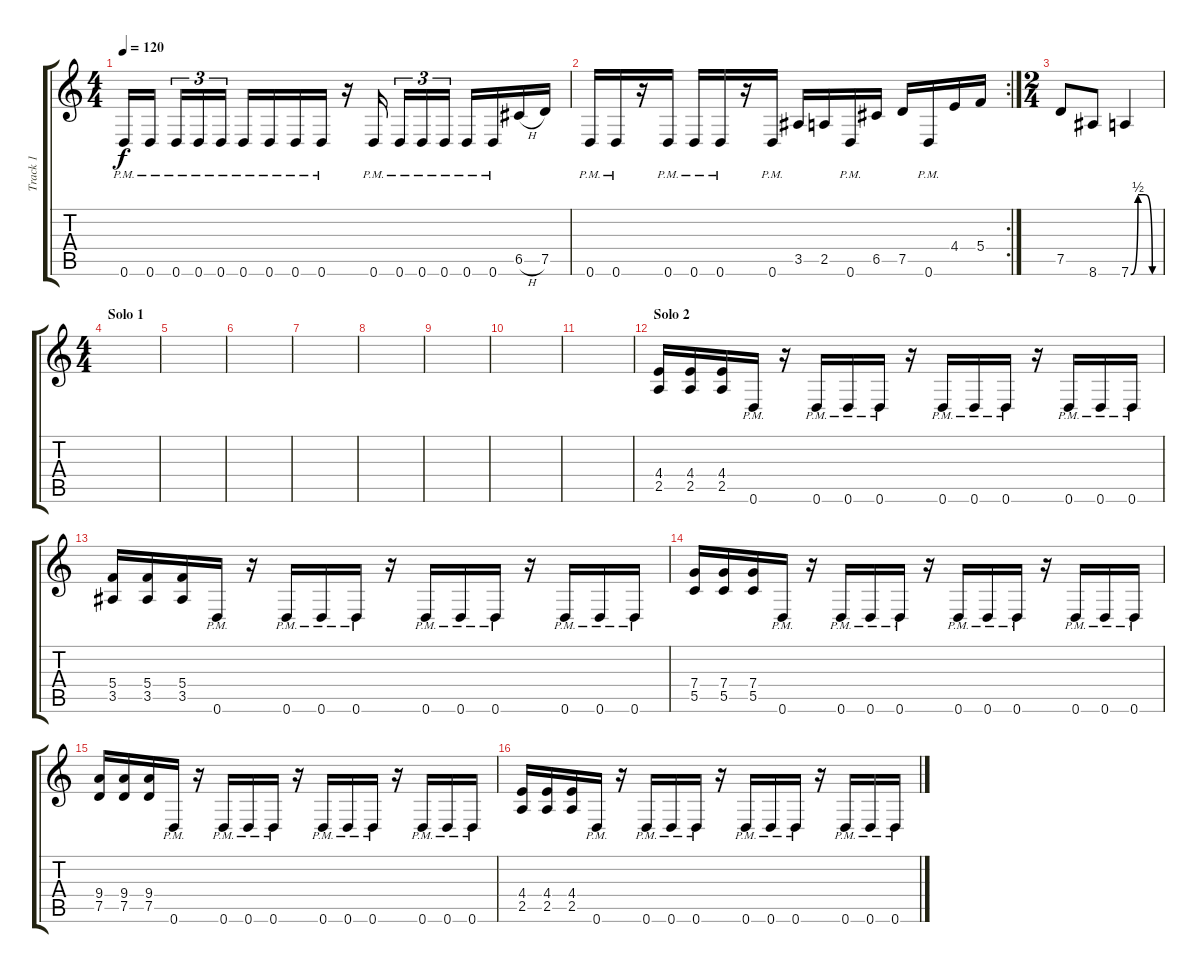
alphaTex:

\track ("Track 1" "Track 1") {instrument distortionguitar}
\staff {score tabs}
\tuning (D4 A3 F3 C3 G2 D2) {hide}
\ts (4 4)
\tempo 120
\clef g2
\ks c
0.6{pm}.16{dy f} 0.6{pm}.16 0.6{pm}.16{tu (3 2)} 0.6{pm}.16{tu (3 2)} 0.6{pm}.16{tu (3 2)} 0.6{pm}.16 0.6{pm}.16 0.6{pm}.16 0.6{pm}.16 r.16 0.6{pm}.16 0.6{pm}.16{tu (3 2)} 0.6{pm}.16{tu (3 2)} 0.6{pm}.16{tu (3 2)} 0.6{pm}.16 0.6{pm}.16 6.5{h}.16 7.5.16 |
\rc 2
0.6{pm}.16 0.6{pm}.16 r.16 0.6{pm}.16 0.6{pm}.16 0.6{pm}.16 r.16 0.6{pm}.16 3.5.16 2.5.16 0.6{pm}.16 6.5.16 7.5.16 0.6{pm}.16 4.4.16 5.4.16 |
\ts (2 4)
7.5.8 8.6.8 7.6{be (custom 0 0 15 2 30 2 45 0 60 0)}.4 |
\ts (4 4)
\section ("" "Solo 1")
|
|
|
|
|
|
|
|
\section ("" "Solo 2")
(4.4 2.5).16 (4.4 2.5).16 (4.4 2.5).16 0.6{pm}.16 r.16 0.6{pm}.16 0.6{pm}.16 0.6{pm}.16 r.16 0.6{pm}.16 0.6{pm}.16 0.6{pm}.16 r.16 0.6{pm}.16 0.6{pm}.16 0.6{pm}.16 |
(5.4 3.5).16 (5.4 3.5).16 (5.4 3.5).16 0.6{pm}.16 r.16 0.6{pm}.16 0.6{pm}.16 0.6{pm}.16 r.16 0.6{pm}.16 0.6{pm}.16 0.6{pm}.16 r.16 0.6{pm}.16 0.6{pm}.16 0.6{pm}.16 |
(7.4 5.5).16 (7.4 5.5).16 (7.4 5.5).16 0.6{pm}.16 r.16 0.6{pm}.16 0.6{pm}.16 0.6{pm}.16 r.16 0.6{pm}.16 0.6{pm}.16 0.6{pm}.16 r.16 0.6{pm}.16 0.6{pm}.16 0.6{pm}.16 |
(9.4 7.5).16 (9.4 7.5).16 (9.4 7.5).16 0.6{pm}.16 r.16 0.6{pm}.16 0.6{pm}.16 0.6{pm}.16 r.16 0.6{pm}.16 0.6{pm}.16 0.6{pm}.16 r.16 0.6{pm}.16 0.6{pm}.16 0.6{pm}.16 |
(4.4 2.5).16 (4.4 2.5).16 (4.4 2.5).16 0.6{pm}.16 r.16 0.6{pm}.16 0.6{pm}.16 0.6{pm}.16 r.16 0.6{pm}.16 0.6{pm}.16 0.6{pm}.16 r.16 0.6{pm}.16 0.6{pm}.16 0.6{pm}.16
